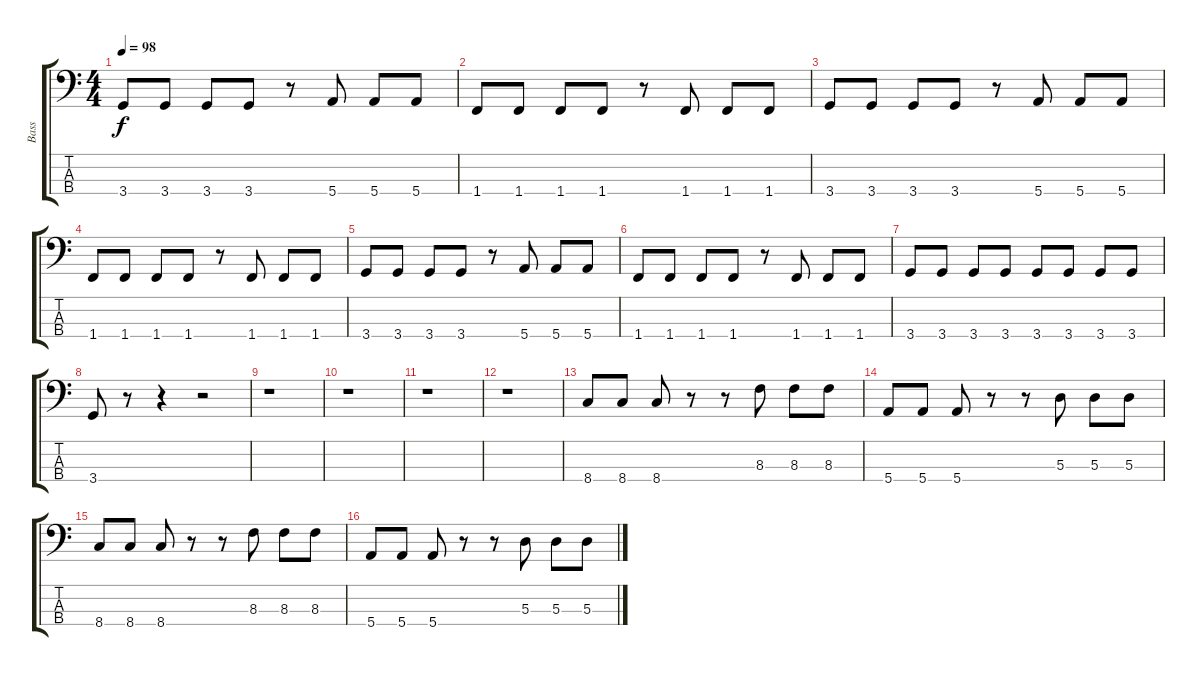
\track ("Bass" "Bass") {instrument electricbassfinger}
\staff {score tabs}
\tuning (G2 D2 A1 E1) {hide}
\ts (4 4)
\tempo 98
\clef f4
\ks c
3.4.8{dy f} 3.4.8 3.4.8 3.4.8 r.8 5.4.8 5.4.8 5.4.8 |
1.4.8 1.4.8 1.4.8 1.4.8 r.8 1.4.8 1.4.8 1.4.8 |
3.4.8 3.4.8 3.4.8 3.4.8 r.8 5.4.8 5.4.8 5.4.8 |
1.4.8 1.4.8 1.4.8 1.4.8 r.8 1.4.8 1.4.8 1.4.8 |
3.4.8 3.4.8 3.4.8 3.4.8 r.8 5.4.8 5.4.8 5.4.8 |
1.4.8 1.4.8 1.4.8 1.4.8 r.8 1.4.8 1.4.8 1.4.8 |
3.4.8 3.4.8 3.4.8 3.4.8 3.4.8 3.4.8 3.4.8 3.4.8 |
3.4.8 r.8 r.4 r.2 |
r.1 |
r.1 |
r.1 |
r.1 |
8.4.8 8.4.8 8.4.8 r.8 r.8 8.3.8 8.3.8 8.3.8 |
5.4.8 5.4.8 5.4.8 r.8 r.8 5.3.8 5.3.8 5.3.8 |
8.4.8 8.4.8 8.4.8 r.8 r.8 8.3.8 8.3.8 8.3.8 |
5.4.8 5.4.8 5.4.8 r.8 r.8 5.3.8 5.3.8 5.3.8
